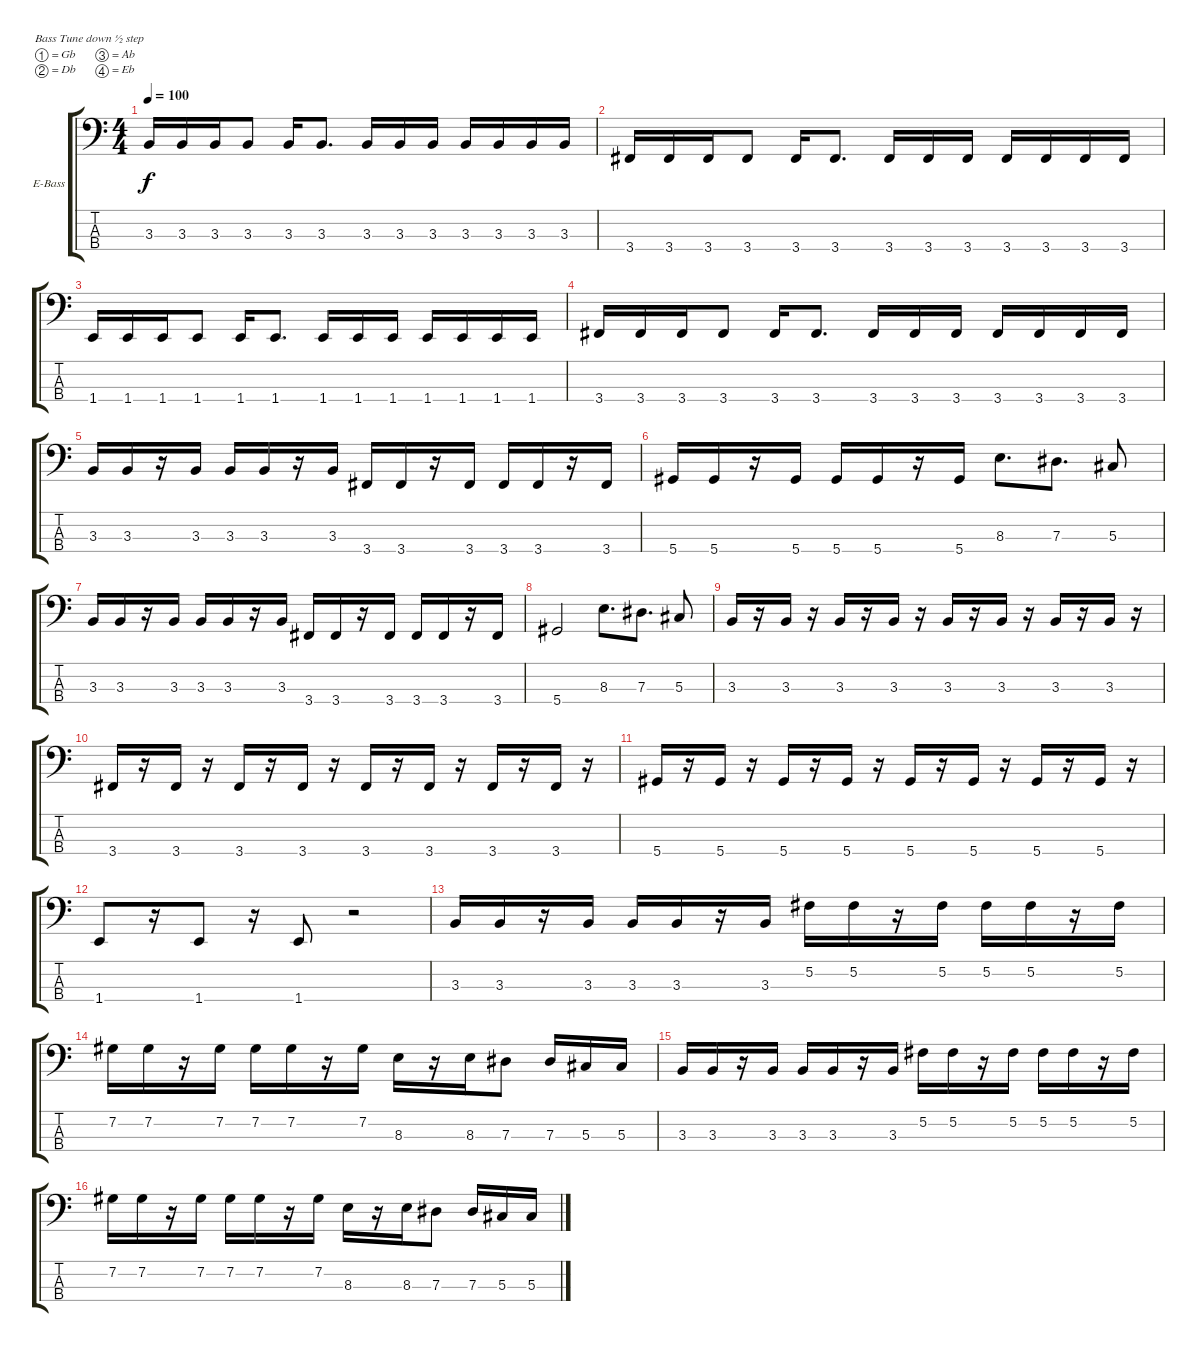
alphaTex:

\bracketExtendMode groupsimilarinstruments
\firstSystemTrackNameOrientation horizontal
\otherSystemsTrackNameOrientation horizontal
\track ("Electric Bass" "E-Bass") {instrument electricbassfinger}
\staff {score tabs}
\tuning (Gb2 Db2 Ab1 Eb1)
\ts (4 4)
\tempo 100
\clef f4
\ks c
3.3.16{dy f} 3.3.16 3.3.16 3.3.8 3.3.16 3.3.8{d} 3.3.16 3.3.16 3.3.16 3.3.16 3.3.16 3.3.16 3.3.16 |
3.4.16 3.4.16 3.4.16 3.4.8 3.4.16 3.4.8{d} 3.4.16 3.4.16 3.4.16 3.4.16 3.4.16 3.4.16 3.4.16 |
1.4.16 1.4.16 1.4.16 1.4.8 1.4.16 1.4.8{d} 1.4.16 1.4.16 1.4.16 1.4.16 1.4.16 1.4.16 1.4.16 |
3.4.16 3.4.16 3.4.16 3.4.8 3.4.16 3.4.8{d} 3.4.16 3.4.16 3.4.16 3.4.16 3.4.16 3.4.16 3.4.16 |
3.3.16 3.3.16 r.16 3.3.16 3.3.16 3.3.16 r.16 3.3.16 3.4.16 3.4.16 r.16 3.4.16 3.4.16 3.4.16 r.16 3.4.16 |
5.4.16 5.4.16 r.16 5.4.16 5.4.16 5.4.16 r.16 5.4.16 8.3.8{d} 7.3.8{d} 5.3.8 |
3.3.16 3.3.16 r.16 3.3.16 3.3.16 3.3.16 r.16 3.3.16 3.4.16 3.4.16 r.16 3.4.16 3.4.16 3.4.16 r.16 3.4.16 |
5.4.2 8.3.8{d} 7.3.8{d} 5.3.8 |
3.3.16 r.16 3.3.16 r.16 3.3.16 r.16 3.3.16 r.16 3.3.16 r.16 3.3.16 r.16 3.3.16 r.16 3.3.16 r.16 |
3.4.16 r.16 3.4.16 r.16 3.4.16 r.16 3.4.16 r.16 3.4.16 r.16 3.4.16 r.16 3.4.16 r.16 3.4.16 r.16 |
5.4.16 r.16 5.4.16 r.16 5.4.16 r.16 5.4.16 r.16 5.4.16 r.16 5.4.16 r.16 5.4.16 r.16 5.4.16 r.16 |
1.4.8 r.16 1.4.8 r.16 1.4.8 r.2 |
3.3.16 3.3.16 r.16 3.3.16 3.3.16 3.3.16 r.16 3.3.16 5.2.16 5.2.16 r.16 5.2.16 5.2.16 5.2.16 r.16 5.2.16 |
7.2.16 7.2.16 r.16 7.2.16 7.2.16 7.2.16 r.16 7.2.16 8.3.16 r.16 8.3.16 7.3.8 7.3.16 5.3.16 5.3.16 |
3.3.16 3.3.16 r.16 3.3.16 3.3.16 3.3.16 r.16 3.3.16 5.2.16 5.2.16 r.16 5.2.16 5.2.16 5.2.16 r.16 5.2.16 |
7.2.16 7.2.16 r.16 7.2.16 7.2.16 7.2.16 r.16 7.2.16 8.3.16 r.16 8.3.16 7.3.8 7.3.16 5.3.16 5.3.16
